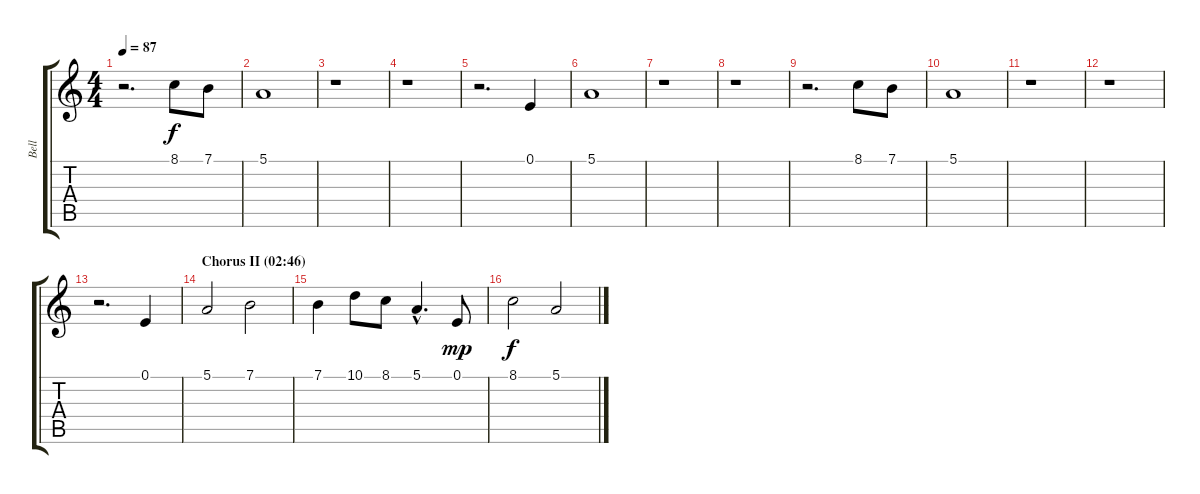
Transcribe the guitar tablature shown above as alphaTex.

\track ("Bell" "Bell") {instrument tubularbells}
\staff {score tabs}
\tuning (E4 B3 G3 D3 A2 E2) {hide}
\ts (4 4)
\tempo 87
\clef g2
\ks c
r.2{d dy f} 8.1.8 7.1.8 |
5.1.1 |
r.1 |
r.1 |
r.2{d} 0.1.4 |
5.1.1 |
r.1 |
r.1 |
r.2{d} 8.1.8 7.1.8 |
5.1.1 |
r.1 |
r.1 |
r.2{d} 0.1.4 |
\section ("" "Chorus II (02:46)")
5.1.2 7.1.2 |
7.1.4 10.1.8 8.1.8 5.1{hac}.4{d} 0.1.8{dy mp} |
8.1.2{dy f} 5.1.2
